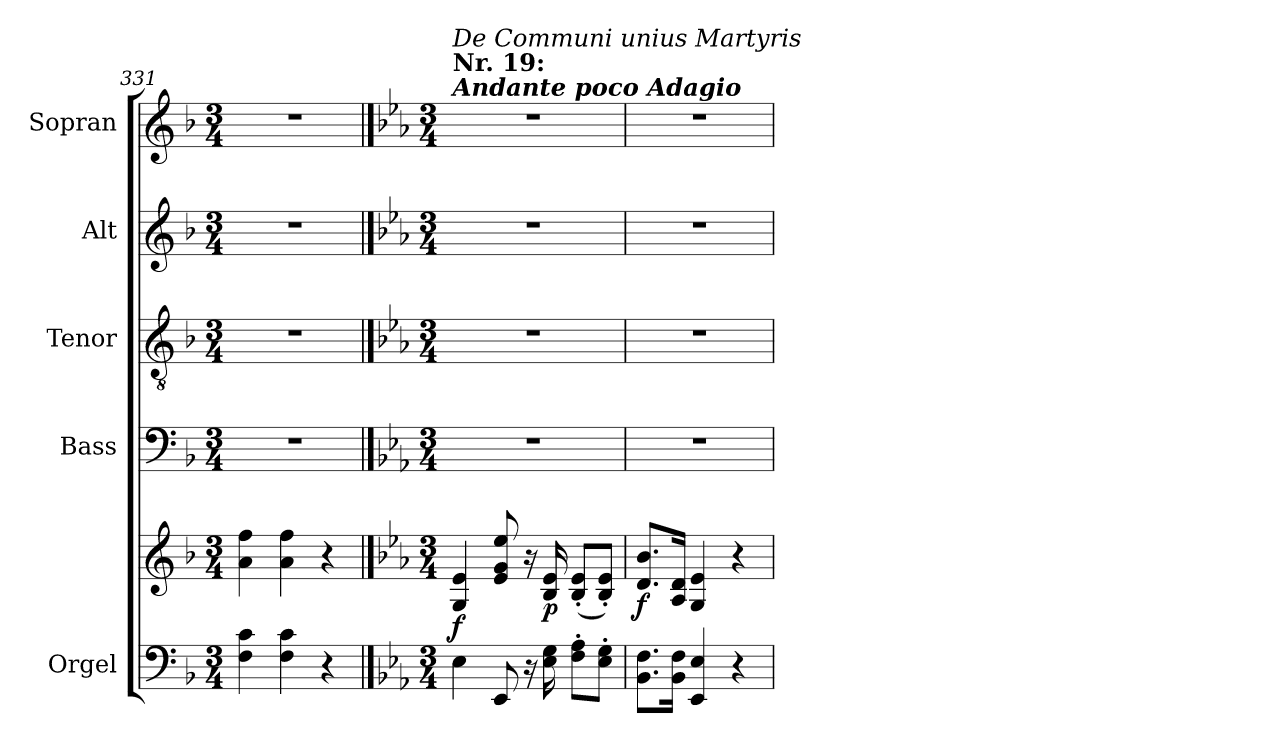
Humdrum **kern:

**kern	**kern	**dynam	**kern	**kern	**kern	**kern
*part5	*part5	*part5	*part4	*part3	*part2	*part1
*staff6	*staff5	*staff5/6	*staff4	*staff3	*staff2	*staff1
*I"Orgel	*	*	*I"Bass	*I"Tenor	*I"Alt	*I"Sopran
*I'Org.	*	*	*I'B.	*I'T.	*I'A.	*I'S.
*clefF4	*clefG2	*	*clefF4	*clefGv2	*clefG2	*clefG2
*k[b-]	*k[b-]	*	*k[b-]	*k[b-]	*k[b-]	*k[b-]
*F:	*F:	*	*F:	*F:	*F:	*F:
*M3/4	*M3/4	*	*M3/4	*M3/4	*M3/4	*M3/4
=331	=331	=331	=331	=331	=331	=331
4F\ 4c\	4a\ 4ff\	.	2.r	2.r	2.r	2.r
4F\ 4c\	4a\ 4ff\	.	.	.	.	.
4r	4r	.	.	.	.	.
!!LO:PB:g=z
==332	==332	==332	==332	==332	==332	==332
*k[b-e-a-]	*k[b-e-a-]	*	*k[b-e-a-]	*k[b-e-a-]	*k[b-e-a-]	*k[b-e-a-]
*E-:	*E-:	*	*E-:	*E-:	*E-:	*E-:
*M3/4	*M3/4	*	*M3/4	*M3/4	*M3/4	*M3/4
!	!	!	!	!	!	!LO:TX:a:Bi:t=Andante poco Adagio
!	!	!	!	!	!	!LO:TX:a:B:t=Nr. 19&colon;
!	!	!	!	!	!	!LO:TX:a:i:t=De Communi unius Martyris
!	!	!LO:DY:b	!	!	!	!
4E-\	4G/ 4e-/	f	2.r	2.r	2.r	2.r
8EE-/	8e-/ 8g/ 8ee-/	.	.	.	.	.
16r	16r	.	.	.	.	.
!	!	!LO:DY:b	!	!	!	!
16E-\ 16G\	16B-/ 16e-/	p	.	.	.	.
8F\'> 8A-\'>L	(<8B-/'< 8e-/'<L	.	.	.	.	.
8E-\'> 8G\'>J	8B-/'< 8e-/'<J)	.	.	.	.	.
=333	=333	=333	=333	=333	=333	=333
!	!	!LO:DY:b	!	!	!	!
8.BB-\ 8.F\L	8.d/ 8.b-/L	f	2.r	2.r	2.r	2.r
16BB-\ 16F\Jk	16A-/ 16d/Jk	.	.	.	.	.
4EE-/ 4E-/	4G/ 4e-/	.	.	.	.	.
4r	4r	.	.	.	.	.
=	=	=	=	=	=	=
*-	*-	*-	*-	*-	*-	*-
